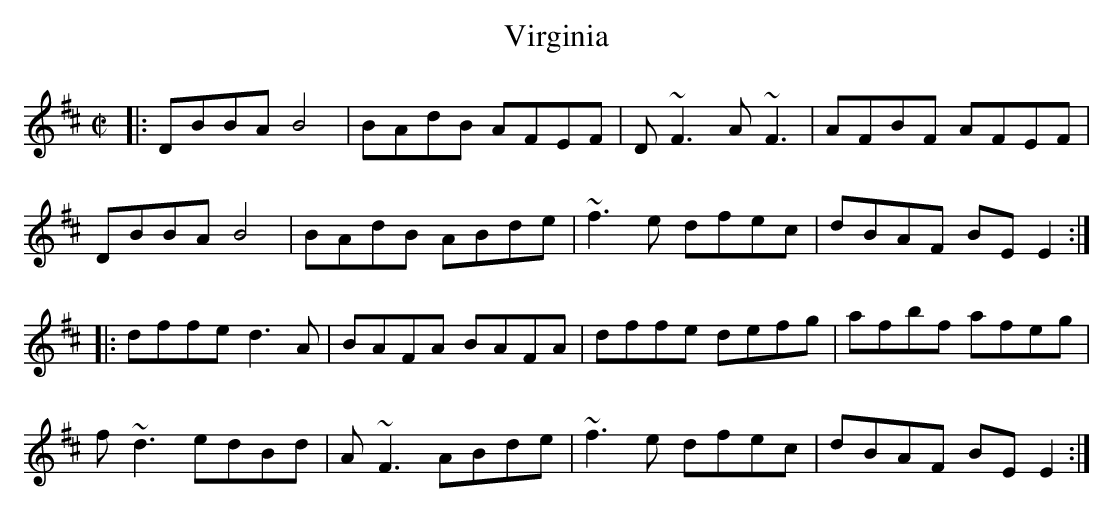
X:1
T:Virginia
M:C|
K:D
|: DBBA B4 | BAdB AFEF | D~F3 A~F3 | AFBF AFEF |
DBBA B4 | BAdB ABde | ~f3e dfec | dBAF BEE2 :|
|:dffe d3A | BAFA BAFA | dffe defg | afbf afeg |
f~d3 edBd | A~F3 ABde | ~f3e dfec | dBAF BEE2 :|
